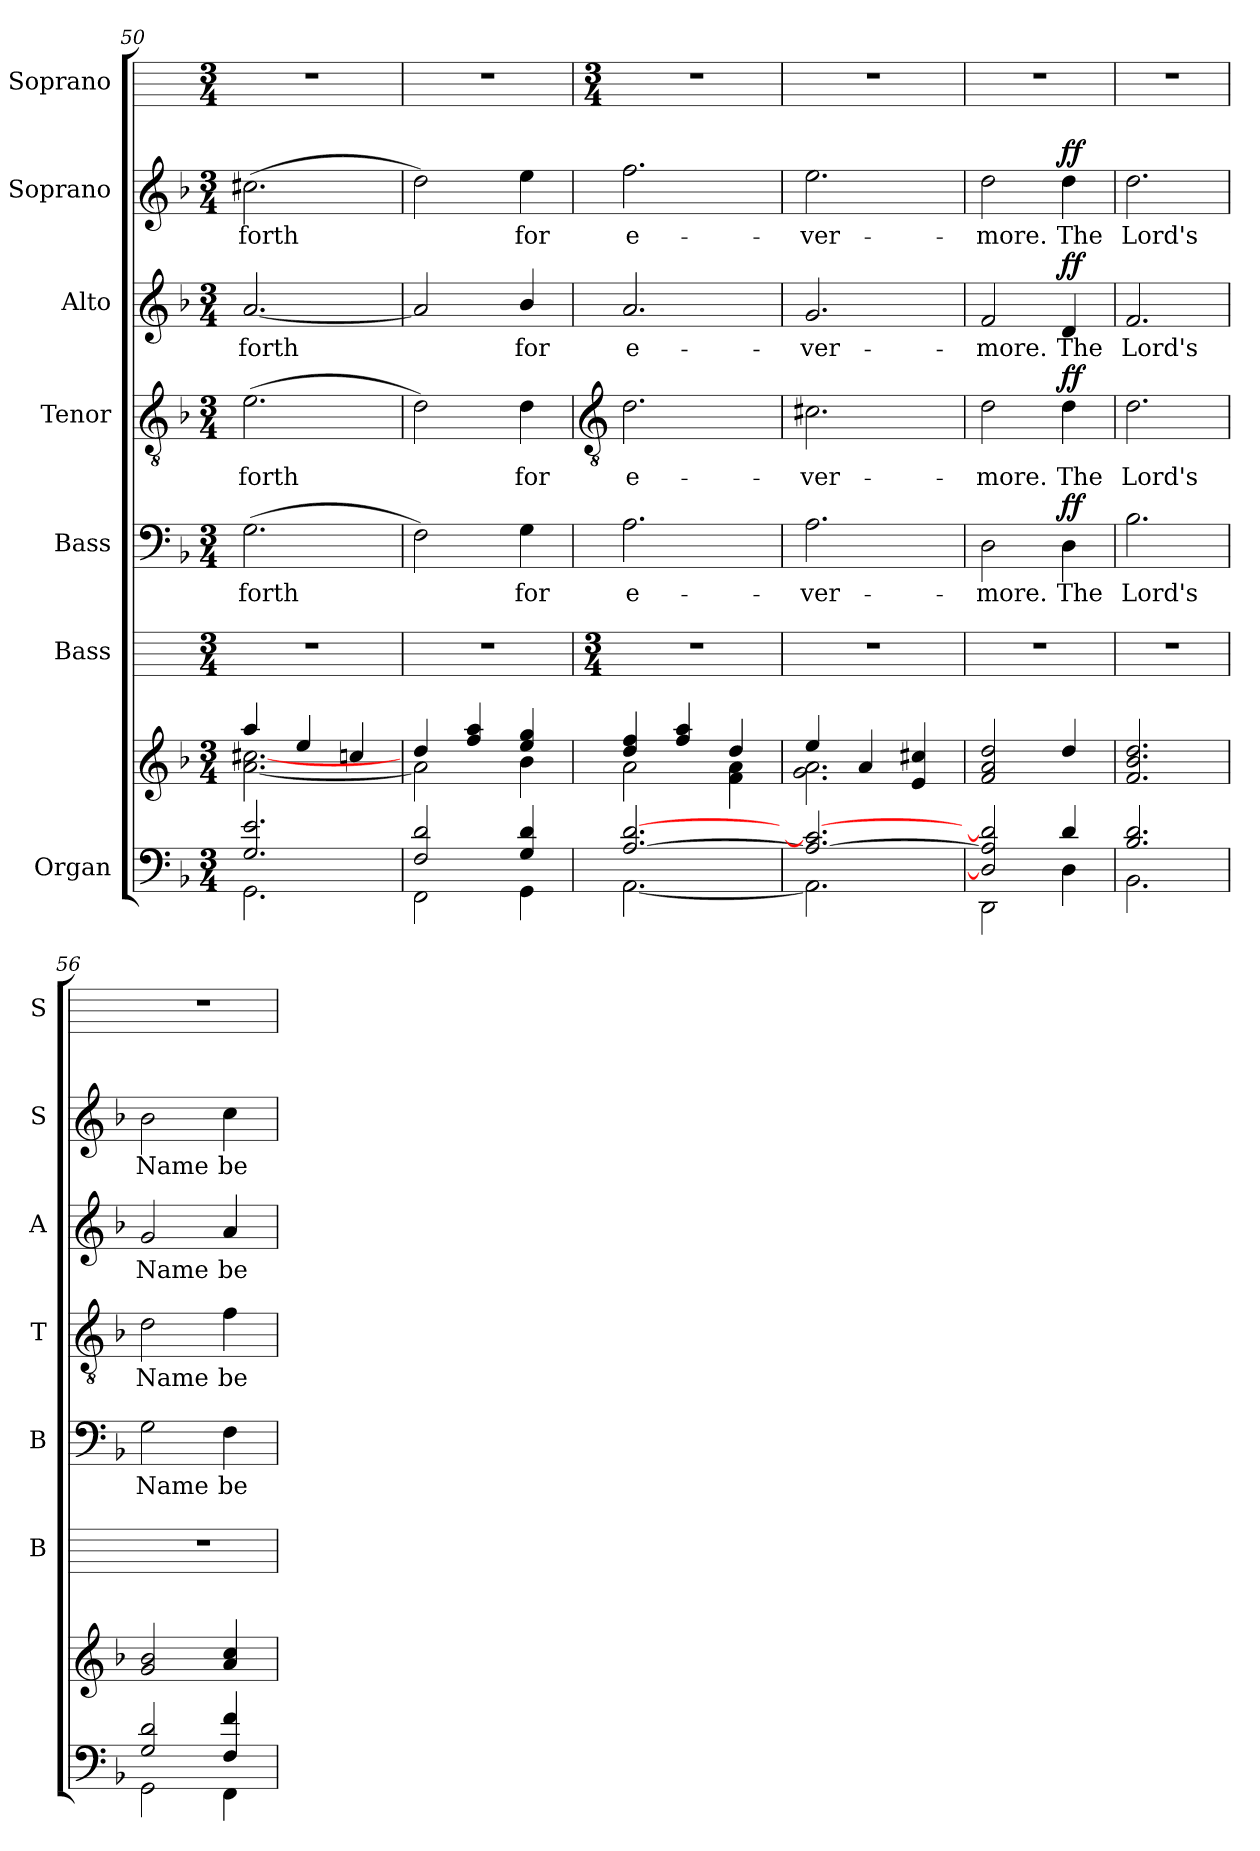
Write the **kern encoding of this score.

**kern	**kern	**kern	**kern	**text	**dynam	**kern	**text	**dynam	**kern	**text	**dynam	**kern	**text	**dynam	**kern
*part7	*part7	*part6	*part5	*part5	*part5	*part4	*part4	*part4	*part3	*part3	*part3	*part2	*part2	*part2	*part1
*staff8	*staff7	*staff6	*staff5	*staff5	*staff5	*staff4	*staff4	*staff4	*staff3	*staff3	*staff3	*staff2	*staff2	*staff2	*staff1
*I"Organ	*	*I"Bass	*I"Bass	*	*	*I"Tenor	*	*	*I"Alto	*	*	*I"Soprano	*	*	*I"Soprano
*	*	*I'B	*I'B	*	*	*I'T	*	*	*I'A	*	*	*I'S	*	*	*I'S
*clefF4	*clefG2	*	*clefF4	*	*	*clefGv2	*	*	*clefG2	*	*	*clefG2	*	*	*
*k[b-]	*k[b-]	*	*k[b-]	*	*	*k[b-]	*	*	*k[b-]	*	*	*k[b-]	*	*	*
*F:	*F:	*	*F:	*	*	*F:	*	*	*F:	*	*	*F:	*	*	*
*M3/4	*M3/4	*M3/4	*M3/4	*	*	*M3/4	*	*	*M3/4	*	*	*M3/4	*	*	*M3/4
=50	=50	=50	=50	=50	=50	=50	=50	=50	=50	=50	=50	=50	=50	=50	=50
*^	*^	*	*	*	*	*	*	*	*	*	*	*	*	*	*
!	!	!	!	!	!	!LO:LY:b	!	!	!LO:LY:b	!	!	!LO:LY:b	!	!	!LO:LY:b	!	!
2.G/ 2.e/	2.GG\	4aa/	[2.a\ [2.cc#X\	2.r	(>2.G	forth	.	(>2.e	forth	.	[2.a	forth	.	(>2.cc#X	forth	.	2.r
.	.	4ee/	.	.	.	.	.	.	.	.	.	.	.	.	.	.	.
.	.	4cc/	.	.	.	.	.	.	.	.	.	.	.	.	.	.	.
=51	=51	=51	=51	=51	=51	=51	=51	=51	=51	=51	=51	=51	=51	=51	=51	=51	=51
2F/ 2d/	2FF\	4dd/	2a\]	2.r	2F)	.	.	2d)	.	.	2a]	.	.	2dd)	.	.	2.r
.	.	4ff/ 4aa/	.	.	.	.	.	.	.	.	.	.	.	.	.	.	.
!	!	!	!	!	!	!LO:LY:b	!	!	!LO:LY:b	!	!	!LO:LY:b	!	!	!LO:LY:b	!	!
4G/ 4d/	4GG\	4ee/ 4gg/	4b-\	.	4G	for	.	4d	for	.	4b-/	for	.	4ee	for	.	.
!!LO:LB:g=z
=52	=52	=52	=52	=52	=52	=52	=52	=52	=52	=52	=52	=52	=52	=52	=52	=52	=52
*	*	*	*	*	*	*	*	*clefGv2	*	*	*	*	*	*	*	*	*
*	*	*	*	*M3/4	*	*	*	*	*	*	*	*	*	*	*	*	*M3/4
!	!	!	!	!	!	!LO:LY:b	!	!	!LO:LY:b	!	!	!LO:LY:b	!	!	!LO:LY:b	!	!
[2.A/ [2.d/	[2.AA\	4dd/ 4ff/	2a\	2.r	2.A	e-	.	2.d	e-	.	2.a	e-	.	2.ff	e-	.	2.r
.	.	4ff/ 4aa/	.	.	.	.	.	.	.	.	.	.	.	.	.	.	.
.	.	4dd/	4f\ 4a\	.	.	.	.	.	.	.	.	.	.	.	.	.	.
=53	=53	=53	=53	=53	=53	=53	=53	=53	=53	=53	=53	=53	=53	=53	=53	=53	=53
!	!	!	!	!	!	!LO:LY:b	!	!	!LO:LY:b	!	!	!LO:LY:b	!	!	!LO:LY:b	!	!
2.A/_ 2.c#/_	2.AA\]	4ee/	2.g\ 2.a\	2.r	2.A	-ver-	.	2.c#X	-ver-	.	2.g	-ver-	.	2.ee	-ver-	.	2.r
.	.	4a	.	.	.	.	.	.	.	.	.	.	.	.	.	.	.
.	.	4e 4cc#X	.	.	.	.	.	.	.	.	.	.	.	.	.	.	.
=54	=54	=54	=54	=54	=54	=54	=54	=54	=54	=54	=54	=54	=54	=54	=54	=54	=54
!	!	!	!	!	!	!LO:LY:b	!	!	!LO:LY:b	!	!	!LO:LY:b	!	!	!LO:LY:b	!	!
2D/] 2A/] 2d/]	2DD\	2f 2a 2dd	2.ryy	2.r	2D	-more.	.	2d	-more.	.	2f	-more.	.	2dd	-more.	.	2.r
!	!	!	!	!	!	!LO:LY:b	!LO:DY:b	!	!LO:LY:b	!LO:DY:b	!	!LO:LY:b	!LO:DY:b	!	!LO:LY:b	!LO:DY:b	!
4d/	4D\	4dd	.	.	4D	The	ff	4d	The	ff	4d	The	ff	4dd	The	ff	.
=55	=55	=55	=55	=55	=55	=55	=55	=55	=55	=55	=55	=55	=55	=55	=55	=55	=55
!	!	!	!LO:N:vis=1	!	!	!LO:LY:b	!	!	!LO:LY:b	!	!	!LO:LY:b	!	!	!LO:LY:b	!	!
2.B-/ 2.d/	2.BB-\	2.f 2.b- 2.dd	2.ryy	2.r	2.B-	Lord's	.	2.d	Lord's	.	2.f	Lord's	.	2.dd	Lord's	.	2.r
=56	=56	=56	=56	=56	=56	=56	=56	=56	=56	=56	=56	=56	=56	=56	=56	=56	=56
!	!	!	!LO:N:vis=1	!	!	!LO:LY:b	!	!	!LO:LY:b	!	!	!LO:LY:b	!	!	!LO:LY:b	!	!
2G/ 2d/	2GG\	2g 2b-	2.ryy	2.r	2G	Name	.	2d	Name	.	2g	Name	.	2b-	Name	.	2.r
!	!	!	!	!	!	!LO:LY:b	!	!	!LO:LY:b	!	!	!LO:LY:b	!	!	!LO:LY:b	!	!
4F/ 4f/	4FF\	4a 4cc	.	.	4F	be	.	4f	be	.	4a	be	.	4cc	be	.	.
*v	*v	*	*	*	*	*	*	*	*	*	*	*	*	*	*	*	*
*	*v	*v	*	*	*	*	*	*	*	*	*	*	*	*	*	*
=	=	=	=	=	=	=	=	=	=	=	=	=	=	=	=
*-	*-	*-	*-	*-	*-	*-	*-	*-	*-	*-	*-	*-	*-	*-	*-
